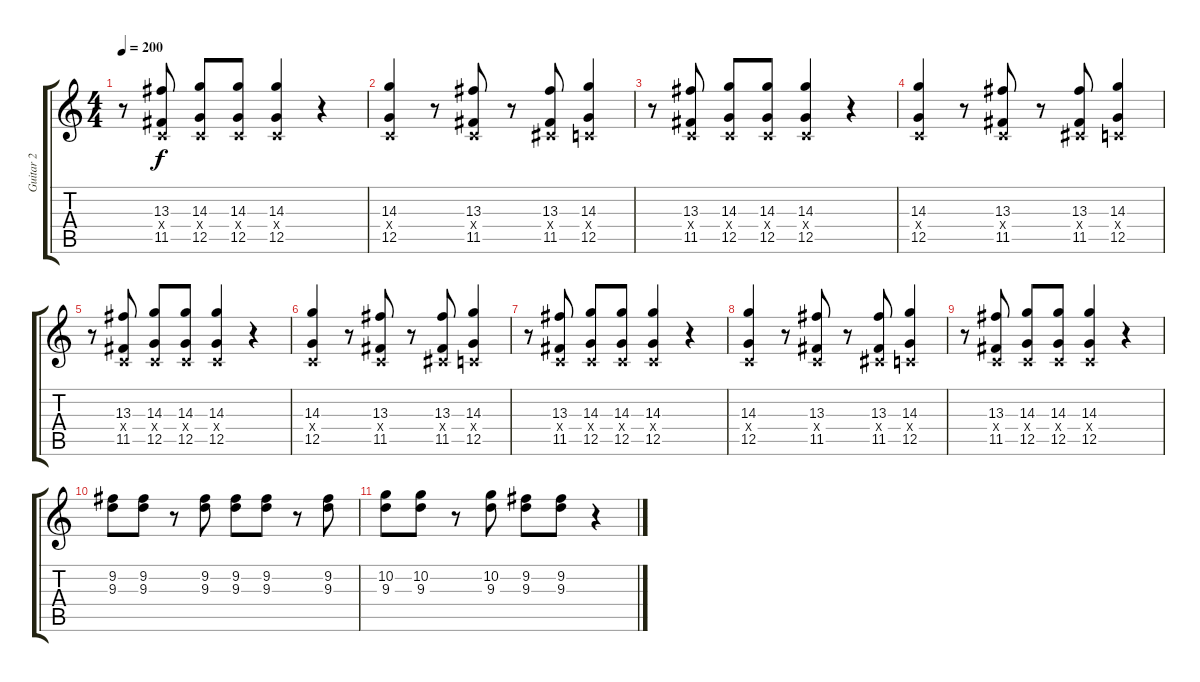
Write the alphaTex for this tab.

\track ("Guitar 2" "Guitar 2") {instrument distortionguitar}
\staff {score tabs}
\tuning (D4 A3 F3 C3 G2 C2) {hide}
\ts (4 4)
\tempo 200
\clef g2
\ks c
r.8{dy f} (13.3 0.4{x} 11.5).8 (14.3 0.4{x} 12.5).8 (14.3 0.4{x} 12.5).8 (14.3 0.4{x} 12.5).4 r.4 |
(14.3 0.4{x} 12.5).4 r.8 (13.3 0.4{x} 11.5).8 r.8 (13.3 1.4{x} 11.5).8 (14.3 0.4{x} 12.5).4 |
r.8 (13.3 0.4{x} 11.5).8 (14.3 0.4{x} 12.5).8 (14.3 0.4{x} 12.5).8 (14.3 0.4{x} 12.5).4 r.4 |
(14.3 0.4{x} 12.5).4 r.8 (13.3 0.4{x} 11.5).8 r.8 (13.3 1.4{x} 11.5).8 (14.3 0.4{x} 12.5).4 |
r.8 (13.3 0.4{x} 11.5).8 (14.3 0.4{x} 12.5).8 (14.3 0.4{x} 12.5).8 (14.3 0.4{x} 12.5).4 r.4 |
(14.3 0.4{x} 12.5).4 r.8 (13.3 0.4{x} 11.5).8 r.8 (13.3 1.4{x} 11.5).8 (14.3 0.4{x} 12.5).4 |
r.8 (13.3 0.4{x} 11.5).8 (14.3 0.4{x} 12.5).8 (14.3 0.4{x} 12.5).8 (14.3 0.4{x} 12.5).4 r.4 |
(14.3 0.4{x} 12.5).4 r.8 (13.3 0.4{x} 11.5).8 r.8 (13.3 1.4{x} 11.5).8 (14.3 0.4{x} 12.5).4 |
r.8 (13.3 0.4{x} 11.5).8 (14.3 0.4{x} 12.5).8 (14.3 0.4{x} 12.5).8 (14.3 0.4{x} 12.5).4 r.4 |
(9.2 9.3).8 (9.2 9.3).8 r.8 (9.2 9.3).8 (9.2 9.3).8 (9.2 9.3).8 r.8 (9.2 9.3).8 |
(10.2 9.3).8 (10.2 9.3).8 r.8 (10.2 9.3).8 (9.2 9.3).8 (9.2 9.3).8 r.4
